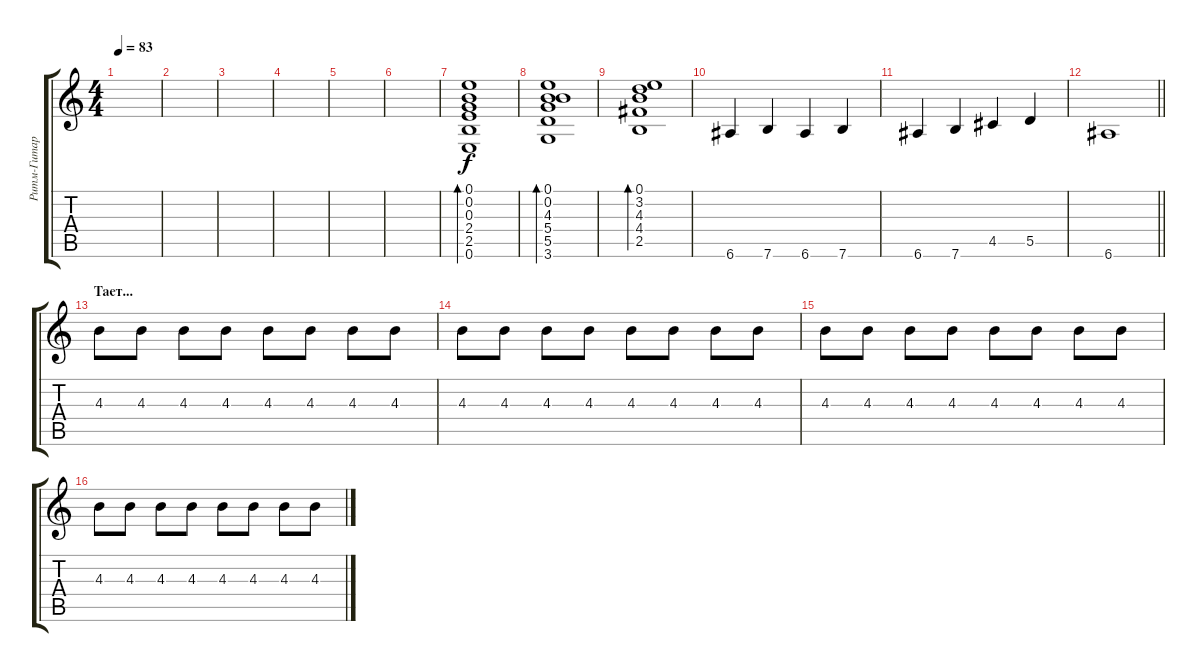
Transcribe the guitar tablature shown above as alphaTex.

\track ("Ритм-Гитарко (Soapnix)" "Ритм-Гитар") {instrument acousticguitarsteel}
\staff {score tabs}
\tuning (E4 B3 G3 D3 A2 E2) {hide}
\ts (4 4)
\tempo 83
\clef g2
\ks c
|
|
|
|
|
|
(0.1 0.2 0.3 2.4 2.5 0.6).1{bd 480} |
(0.1 0.2 4.3 5.4 5.5 3.6).1{bd 480} |
(0.1 3.2 4.3 4.4 2.5).1{bd 480} |
6.6.4 7.6.4 6.6.4 7.6.4 |
6.6.4 7.6.4 4.5.4 5.5.4 |
\barLineRight lightlight
6.6.1 |
\section ("" "Тает...")
4.3.8 4.3.8 4.3.8 4.3.8 4.3.8 4.3.8 4.3.8 4.3.8 |
4.3.8 4.3.8 4.3.8 4.3.8 4.3.8 4.3.8 4.3.8 4.3.8 |
4.3.8 4.3.8 4.3.8 4.3.8 4.3.8 4.3.8 4.3.8 4.3.8 |
4.3.8 4.3.8 4.3.8 4.3.8 4.3.8 4.3.8 4.3.8 4.3.8
